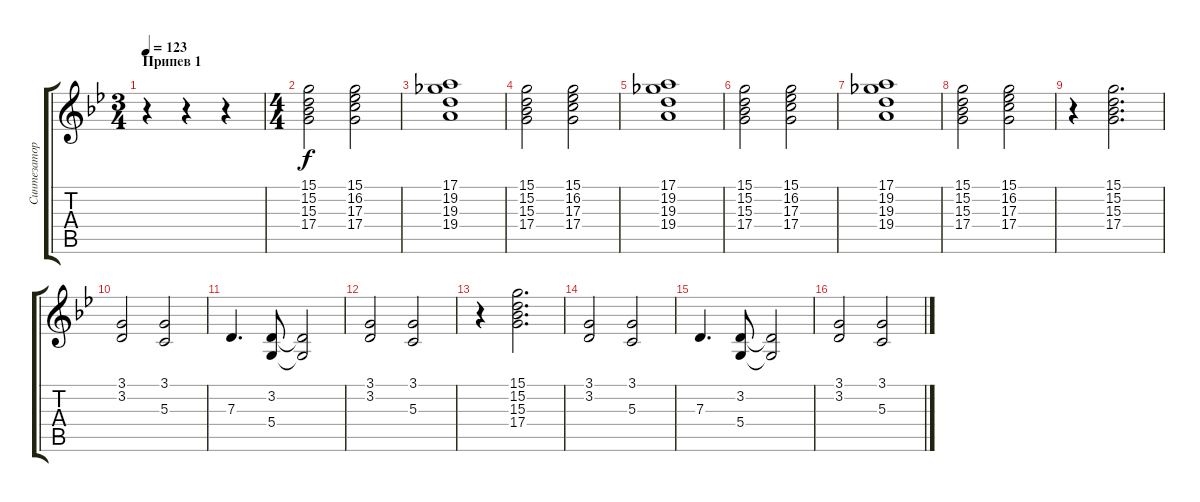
\track ("Синтезатор" "Синтезатор") {instrument drawbarorgan}
\staff {score tabs}
\tuning (E4 B3 G3 D3 A2 E2) {hide}
\ts (3 4)
\section ("" "Припев 1")
\tempo 123
\clef g2
\ks gminor
r.4{dy f} r.4 r.4 |
\ts (4 4)
(15.1 15.2 15.3 17.4).2{volume 6} (15.1 16.2 17.3 17.4).2 |
(17.1 19.2 19.3 19.4).1 |
(15.1 15.2 15.3 17.4).2 (15.1 16.2 17.3 17.4).2 |
(17.1 19.2 19.3 19.4).1 |
(15.1 15.2 15.3 17.4).2 (15.1 16.2 17.3 17.4).2 |
(17.1 19.2 19.3 19.4).1 |
(15.1 15.2 15.3 17.4).2 (15.1 16.2 17.3 17.4).2 |
r.4 (15.1 15.2 15.3 17.4).2{d} |
(3.1 3.2).2 (3.1 5.3).2 |
7.3.4{d} (3.2 5.4).8 (3.2{t} 5.4{t}).2 |
(3.1 3.2).2 (3.1 5.3).2 |
r.4 (15.1 15.2 15.3 17.4).2{d} |
(3.1 3.2).2 (3.1 5.3).2 |
7.3.4{d} (3.2 5.4).8 (3.2{t} 5.4{t}).2 |
(3.1 3.2).2 (3.1 5.3).2
